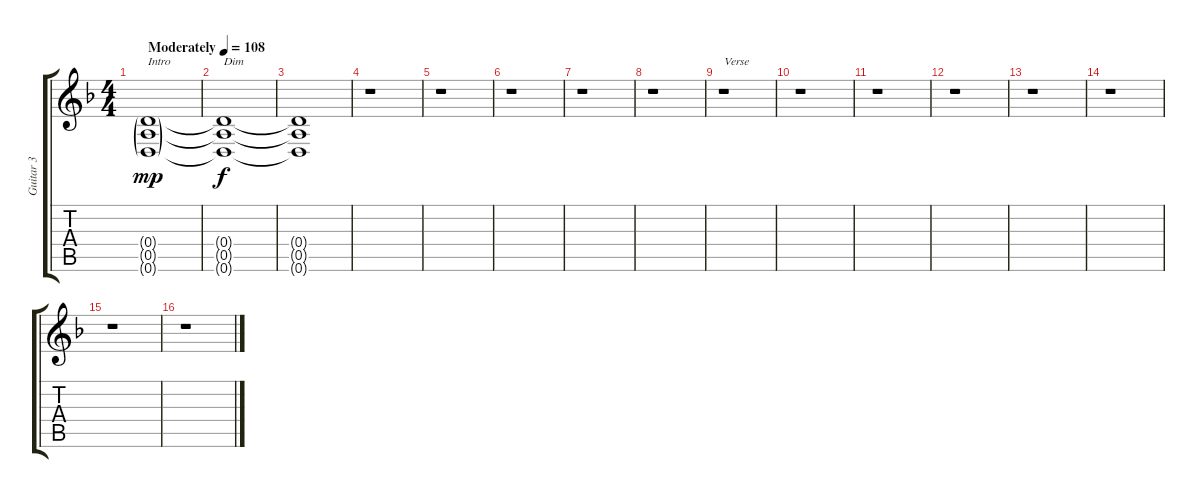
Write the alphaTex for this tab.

\track ("Guitar 3" "Guitar 3") {instrument distortionguitar}
\staff {score tabs}
\tuning (E4 B3 G3 D3 A2 D2) {hide}
\ts (4 4)
\tempo (108 "Moderately")
\clef g2
\ks f
(0.4{g} 0.5{g} 0.6{g}).1{txt "Intro" dy mp instrument distortionguitar} |
(0.4{t} 0.5{t} 0.6{t}).1{txt "Dim" dy f} |
(0.4{t} 0.5{t} 0.6{t}).1 |
r.1 |
r.1 |
r.1 |
r.1 |
r.1 |
r.1{txt "Verse"} |
r.1 |
r.1 |
r.1 |
r.1 |
r.1 |
r.1 |
r.1
